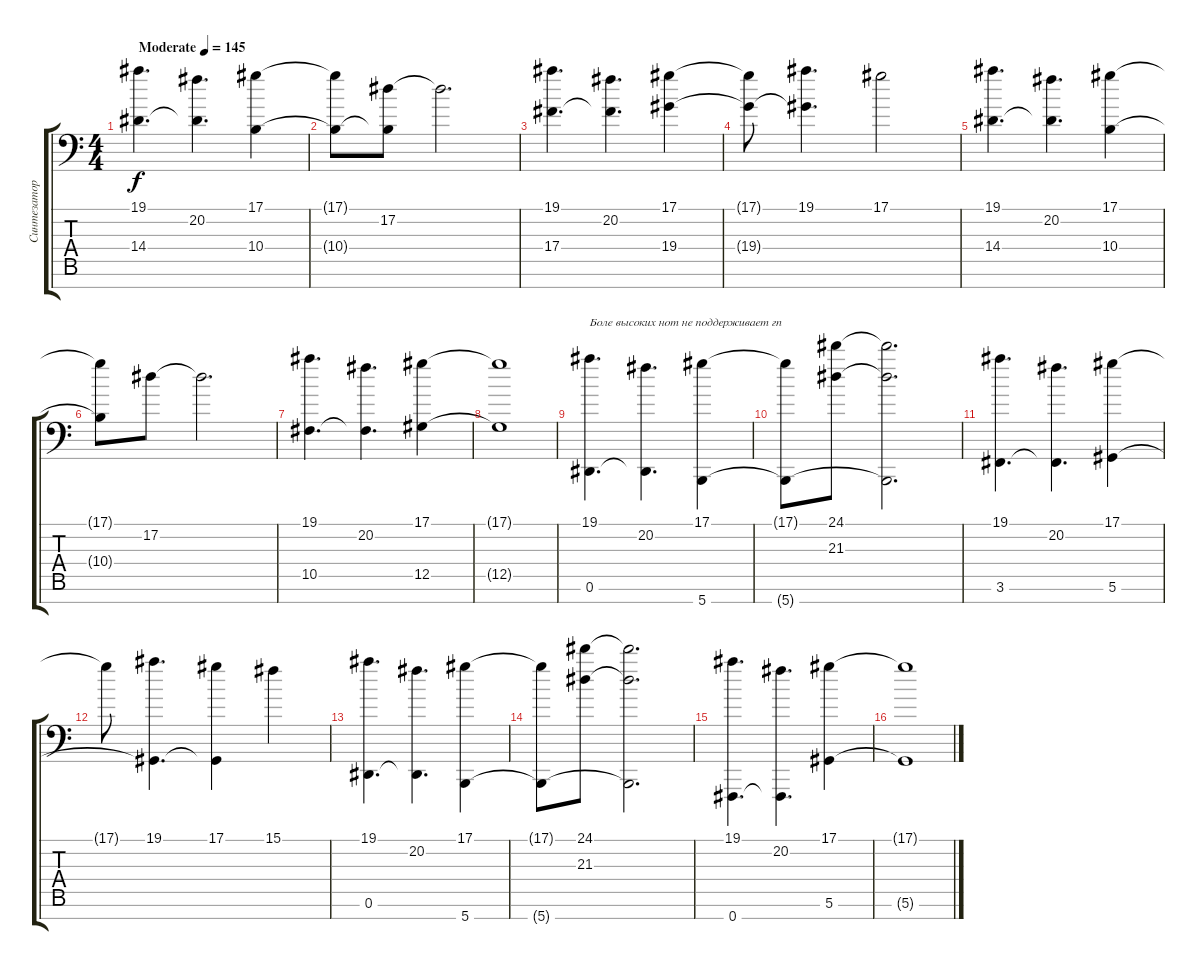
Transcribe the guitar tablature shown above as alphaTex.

\track ("Синтезатор" "Синтезатор") {instrument electricgrandpiano}
\staff {score tabs}
\tuning (Eb4 Bb3 Gb3 Db3 Ab2 Eb2 Gb1) {hide}
\ts (4 4)
\tempo (145 "Moderate")
\clef f4
\ks c
(19.1 14.4).4{d dy f instrument electricgrandpiano} (20.2 14.4{t}).4{d} (17.1 10.4).4 |
(17.1{t} 10.4{t}).8 (17.2 10.4{t}).8 17.2{t}.2{d} |
(19.1 17.4).4{d} (20.2 17.4{t}).4{d} (17.1 19.4).4 |
(17.1{t} 19.4{t}).8 (19.1 19.4{t}).4{d} 17.1.2 |
(19.1 14.4).4{d} (20.2 14.4{t}).4{d} (17.1 10.4).4 |
(17.1{t} 10.4{t}).8 17.2.8 17.2{t}.2{d} |
(19.1 10.5).4{d} (20.2 10.5{t}).4{d} (17.1 12.5).4 |
(17.1{t} 12.5{t}).1 |
(19.1 0.6).4{d txt "Боле высоких нот не поддерживает гп"} (20.2 0.6{t}).4{d} (17.1 5.7).4 |
(17.1{t} 5.7{t}).8 (24.1 21.3).8 (24.1{t} 21.3{t} 5.7{t}).2{d} |
(19.1 3.6).4{d} (20.2 3.6{t}).4{d} (17.1 5.6).4 |
17.1{t}.8 (19.1 5.6{t}).4{d} (17.1 5.6{t}).4 15.1.4 |
(19.1 0.6).4{d} (20.2 0.6{t}).4{d} (17.1 5.7).4 |
(17.1{t} 5.7{t}).8 (24.1 21.3).8 (24.1{t} 21.3{t} 5.7{t}).2{d} |
(19.1 0.7).4{d} (20.2 0.7{t}).4{d} (17.1 5.6).4 |
(17.1{t} 5.6{t}).1
